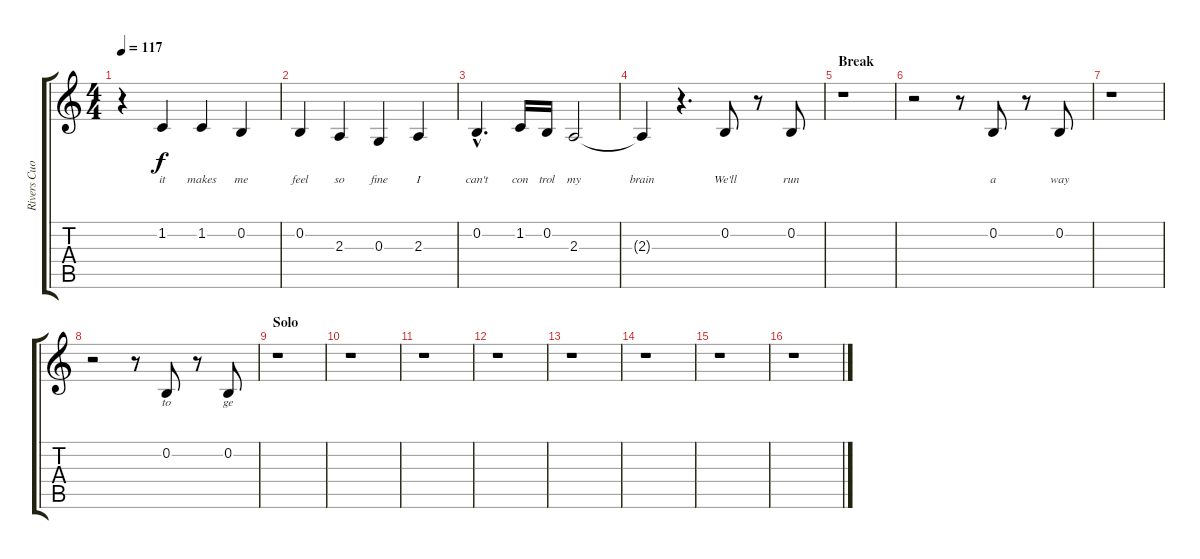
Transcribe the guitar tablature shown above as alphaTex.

\track ("Rivers Cuomo - Vocals" "Rivers Cuo") {instrument clarinet}
\staff {score tabs}
\tuning (E4 B3 G3 D3 A2 E2) {hide}
\ts (4 4)
\tempo 117
\clef g2
\ks c
r.4{dy f} 1.2.4{lyrics (0 "it") lyrics (1 "") lyrics (2 "") lyrics (3 "") lyrics (4 "")} 1.2.4{lyrics (0 "makes") lyrics (1 "") lyrics (2 "") lyrics (3 "") lyrics (4 "")} 0.2.4{lyrics (0 "me") lyrics (1 "") lyrics (2 "") lyrics (3 "") lyrics (4 "")} |
0.2.4{lyrics (0 "feel") lyrics (1 "") lyrics (2 "") lyrics (3 "") lyrics (4 "")} 2.3.4{lyrics (0 "so") lyrics (1 "") lyrics (2 "") lyrics (3 "") lyrics (4 "")} 0.3.4{lyrics (0 "fine") lyrics (1 "") lyrics (2 "") lyrics (3 "") lyrics (4 "")} 2.3.4{lyrics (0 "I") lyrics (1 "") lyrics (2 "") lyrics (3 "") lyrics (4 "")} |
0.2{hac}.4{d lyrics (0 "can't") lyrics (1 "") lyrics (2 "") lyrics (3 "") lyrics (4 "")} 1.2.16{lyrics (0 "con") lyrics (1 "") lyrics (2 "") lyrics (3 "") lyrics (4 "")} 0.2.16{lyrics (0 "trol") lyrics (1 "") lyrics (2 "") lyrics (3 "") lyrics (4 "")} 2.3.2{lyrics (0 "my") lyrics (1 "") lyrics (2 "") lyrics (3 "") lyrics (4 "")} |
2.3{t}.4{lyrics (0 "brain") lyrics (1 "") lyrics (2 "") lyrics (3 "") lyrics (4 "")} r.4{d} 0.2.8{lyrics (0 "We'll") lyrics (1 "") lyrics (2 "") lyrics (3 "") lyrics (4 "")} r.8 0.2.8{lyrics (0 "run") lyrics (1 "") lyrics (2 "") lyrics (3 "") lyrics (4 "")} |
\section ("" "Break")
r.1 |
r.2 r.8 0.2.8{lyrics (0 "a") lyrics (1 "") lyrics (2 "") lyrics (3 "") lyrics (4 "")} r.8 0.2.8{lyrics (0 "way") lyrics (1 "") lyrics (2 "") lyrics (3 "") lyrics (4 "")} |
r.1 |
r.2 r.8 0.2.8{lyrics (0 "to") lyrics (1 "") lyrics (2 "") lyrics (3 "") lyrics (4 "")} r.8 0.2.8{lyrics (0 "ge") lyrics (1 "") lyrics (2 "") lyrics (3 "") lyrics (4 "")} |
\section ("" "Solo")
r.1 |
r.1 |
r.1 |
r.1 |
r.1 |
r.1 |
r.1 |
r.1
